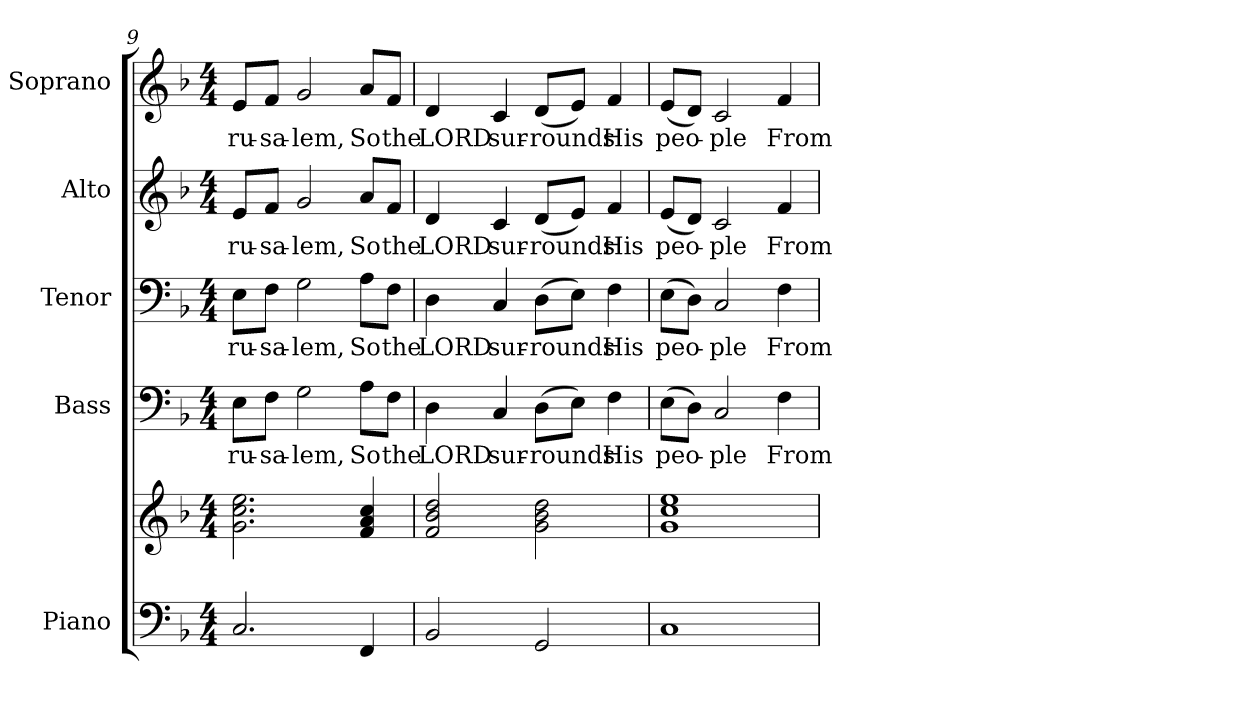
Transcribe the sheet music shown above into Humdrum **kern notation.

**kern	**kern	**kern	**text	**kern	**text	**kern	**text	**kern	**text
*part5	*part5	*part4	*part4	*part3	*part3	*part2	*part2	*part1	*part1
*staff6	*staff5	*staff4	*staff4	*staff3	*staff3	*staff2	*staff2	*staff1	*staff1
*I"Piano	*	*I"Bass	*	*I"Tenor	*	*I"Alto	*	*I"Soprano	*
*I'Pno.	*	*I'B.	*	*I'T.	*	*I'A.	*	*I'S.	*
!!LO:PB:g=z
*clefF4	*clefG2	*clefF4	*	*clefF4	*	*clefG2	*	*clefG2	*
*k[b-]	*k[b-]	*k[b-]	*	*k[b-]	*	*k[b-]	*	*k[b-]	*
*F:	*F:	*F:	*	*F:	*	*F:	*	*F:	*
*M4/4	*M4/4	*M4/4	*	*M4/4	*	*M4/4	*	*M4/4	*
=9	=9	=9	=9	=9	=9	=9	=9	=9	=9
!	!	!	!LO:LY:b:color=#000000	!	!	!	!	!	!
!	!	!	!	!	!LO:LY:b:color=#000000	!	!	!	!
!	!	!	!	!	!	!	!LO:LY:b:color=#000000	!	!
!	!	!	!	!	!	!	!	!	!LO:LY:b:color=#000000
2.Ci/	2.gi\ 2.cci 2.eei	8Ei\L	-ru-	8Ei\L	-ru-	8ei/L	-ru-	8ei/L	-ru-
!	!	!	!LO:LY:b:color=#000000	!	!	!	!	!	!
!	!	!	!	!	!LO:LY:b:color=#000000	!	!	!	!
!	!	!	!	!	!	!	!LO:LY:b:color=#000000	!	!
!	!	!	!	!	!	!	!	!	!LO:LY:b:color=#000000
.	.	8Fi\J	-sa-	8Fi\J	-sa-	8fi/J	-sa-	8fi/J	-sa-
!	!	!	!LO:LY:b:color=#000000	!	!	!	!	!	!
!	!	!	!	!	!LO:LY:b:color=#000000	!	!	!	!
!	!	!	!	!	!	!	!LO:LY:b:color=#000000	!	!
!	!	!	!	!	!	!	!	!	!LO:LY:b:color=#000000
.	.	2Gi\	-lem,	2Gi\	-lem,	2gi/	-lem,	2gi/	-lem,
!	!	!	!LO:LY:b:color=#000000	!	!	!	!	!	!
!	!	!	!	!	!LO:LY:b:color=#000000	!	!	!	!
!	!	!	!	!	!	!	!LO:LY:b:color=#000000	!	!
!	!	!	!	!	!	!	!	!	!LO:LY:b:color=#000000
4FFi/	4fi/ 4ai 4cci	8Ai\L	So	8Ai\L	So	8ai/L	So	8ai/L	So
!	!	!	!LO:LY:b:color=#000000	!	!	!	!	!	!
!	!	!	!	!	!LO:LY:b:color=#000000	!	!	!	!
!	!	!	!	!	!	!	!LO:LY:b:color=#000000	!	!
!	!	!	!	!	!	!	!	!	!LO:LY:b:color=#000000
.	.	8Fi\J	the	8Fi\J	the	8fi/J	the	8fi/J	the
=10	=10	=10	=10	=10	=10	=10	=10	=10	=10
!	!	!	!LO:LY:b:color=#000000	!	!	!	!	!	!
!	!	!	!	!	!LO:LY:b:color=#000000	!	!	!	!
!	!	!	!	!	!	!	!LO:LY:b:color=#000000	!	!
!	!	!	!	!	!	!	!	!	!LO:LY:b:color=#000000
2BB-i/	2fi/ 2b-i 2ddi	4Di\	LORD	4Di\	LORD	4di/	LORD	4di/	LORD
!	!	!	!LO:LY:b:color=#000000	!	!	!	!	!	!
!	!	!	!	!	!LO:LY:b:color=#000000	!	!	!	!
!	!	!	!	!	!	!	!LO:LY:b:color=#000000	!	!
!	!	!	!	!	!	!	!	!	!LO:LY:b:color=#000000
.	.	4Ci/	sur-	4Ci/	sur-	4ci/	sur-	4ci/	sur-
!	!	!	!LO:LY:b:color=#000000	!	!	!	!	!	!
!	!	!	!	!	!LO:LY:b:color=#000000	!	!	!	!
!	!	!	!	!	!	!	!LO:LY:b:color=#000000	!	!
!	!	!	!	!	!	!	!	!	!LO:LY:b:color=#000000
2GGi/	2gi\ 2b-i 2ddi	(8Di\L	-rounds	(8Di\L	-rounds	(8di/L	-rounds	(8di/L	-rounds
.	.	8Ei\J)	.	8Ei\J)	.	8ei/J)	.	8ei/J)	.
!	!	!	!LO:LY:b:color=#000000	!	!	!	!	!	!
!	!	!	!	!	!LO:LY:b:color=#000000	!	!	!	!
!	!	!	!	!	!	!	!LO:LY:b:color=#000000	!	!
!	!	!	!	!	!	!	!	!	!LO:LY:b:color=#000000
.	.	4Fi\	His	4Fi\	His	4fi/	His	4fi/	His
!!LO:PB:g=z
=11	=11	=11	=11	=11	=11	=11	=11	=11	=11
!	!	!	!LO:LY:b:color=#000000	!	!	!	!	!	!
!	!	!	!	!	!LO:LY:b:color=#000000	!	!	!	!
!	!	!	!	!	!	!	!LO:LY:b:color=#000000	!	!
!	!	!	!	!	!	!	!	!	!LO:LY:b:color=#000000
1Ci	1gi 1cci 1eei	(8Ei\L	peo-	(8Ei\L	peo-	(8ei/L	peo-	(8ei/L	peo-
.	.	8Di\J)	.	8Di\J)	.	8di/J)	.	8di/J)	.
!	!	!	!LO:LY:b:color=#000000	!	!	!	!	!	!
!	!	!	!	!	!LO:LY:b:color=#000000	!	!	!	!
!	!	!	!	!	!	!	!LO:LY:b:color=#000000	!	!
!	!	!	!	!	!	!	!	!	!LO:LY:b:color=#000000
.	.	2Ci/	-ple	2Ci/	-ple	2ci/	-ple	2ci/	-ple
!	!	!	!LO:LY:b:color=#000000	!	!	!	!	!	!
!	!	!	!	!	!LO:LY:b:color=#000000	!	!	!	!
!	!	!	!	!	!	!	!LO:LY:b:color=#000000	!	!
!	!	!	!	!	!	!	!	!	!LO:LY:b:color=#000000
.	.	4Fi\	From	4Fi\	From	4fi/	From	4fi/	From
=	=	=	=	=	=	=	=	=	=
*-	*-	*-	*-	*-	*-	*-	*-	*-	*-
